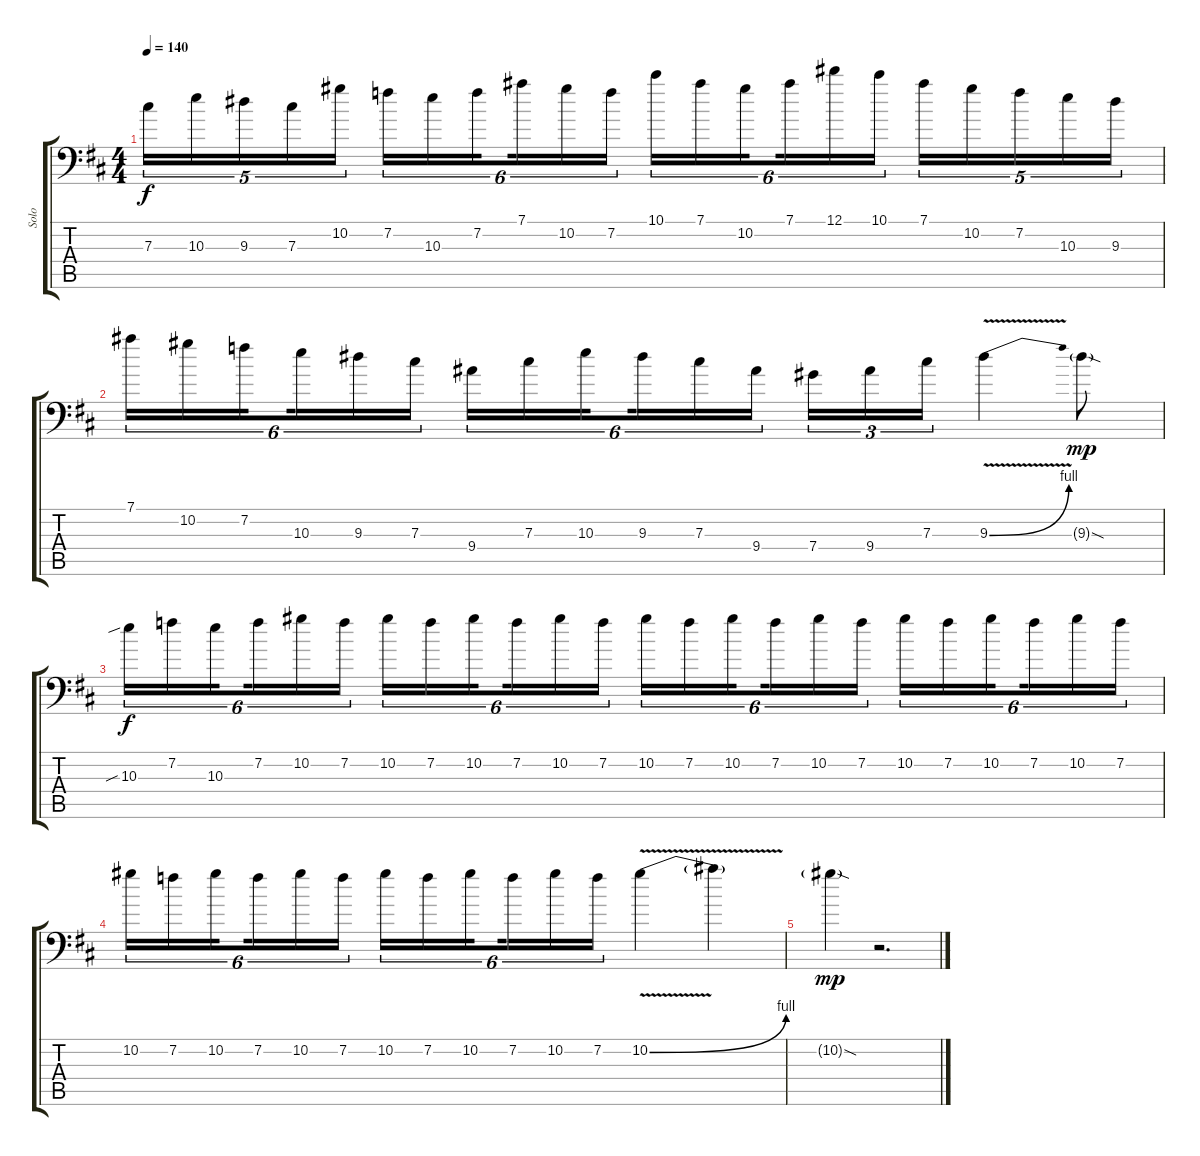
\track ("Solo" "Solo") {instrument distortionguitar}
\staff {score tabs}
\tuning (Eb4 Bb3 Gb3 Db3 Ab2 Bb1) {hide}
\ts (4 4)
\tempo 140
\clef f4
\ks d
7.3.16{tu (5 4) dy f} 10.3.16{tu (5 4)} 9.3.16{tu (5 4)} 7.3.16{tu (5 4)} 10.2.16{tu (5 4)} 7.2.16{tu (6 4)} 10.3.16{tu (6 4)} 7.2.16{tu (6 4) beam splitsecondary} 7.1.16{tu (6 4)} 10.2.16{tu (6 4)} 7.2.16{tu (6 4)} 10.1.16{tu (6 4)} 7.1.16{tu (6 4)} 10.2.16{tu (6 4) beam splitsecondary} 7.1.16{tu (6 4)} 12.1.16{tu (6 4)} 10.1.16{tu (6 4)} 7.1.16{tu (5 4)} 10.2.16{tu (5 4)} 7.2.16{tu (5 4)} 10.3.16{tu (5 4)} 9.3.16{tu (5 4)} |
7.1.16{tu (6 4)} 10.2.16{tu (6 4)} 7.2.16{tu (6 4) beam splitsecondary} 10.3.16{tu (6 4)} 9.3.16{tu (6 4)} 7.3.16{tu (6 4)} 9.4.16{tu (6 4)} 7.3.16{tu (6 4)} 10.3.16{tu (6 4) beam splitsecondary} 9.3.16{tu (6 4)} 7.3.16{tu (6 4)} 9.4.16{tu (6 4)} 7.4.16{tu (3 2)} 9.4.16{tu (3 2)} 7.3.16{tu (3 2)} 9.3{be (bend 0 0 60 4) v}.4 9.3{sod g}.8{dy mp} |
10.3{sib}.16{tu (6 4) dy f} 7.2.16{tu (6 4)} 10.3.16{tu (6 4) beam splitsecondary} 7.2.16{tu (6 4)} 10.2.16{tu (6 4)} 7.2.16{tu (6 4)} 10.2.16{tu (6 4)} 7.2.16{tu (6 4)} 10.2.16{tu (6 4) beam splitsecondary} 7.2.16{tu (6 4)} 10.2.16{tu (6 4)} 7.2.16{tu (6 4)} 10.2.16{tu (6 4)} 7.2.16{tu (6 4)} 10.2.16{tu (6 4) beam splitsecondary} 7.2.16{tu (6 4)} 10.2.16{tu (6 4)} 7.2.16{tu (6 4)} 10.2.16{tu (6 4)} 7.2.16{tu (6 4)} 10.2.16{tu (6 4) beam splitsecondary} 7.2.16{tu (6 4)} 10.2.16{tu (6 4)} 7.2.16{tu (6 4)} |
10.2.16{tu (6 4)} 7.2.16{tu (6 4)} 10.2.16{tu (6 4) beam splitsecondary} 7.2.16{tu (6 4)} 10.2.16{tu (6 4)} 7.2.16{tu (6 4)} 10.2.16{tu (6 4)} 7.2.16{tu (6 4)} 10.2.16{tu (6 4) beam splitsecondary} 7.2.16{tu (6 4)} 10.2.16{tu (6 4)} 7.2.16{tu (6 4)} 10.2{be (bend 0 0 60 4) v}.4 10.2{t}.4 |
10.2{sod g}.4{dy mp} r.2{d}
